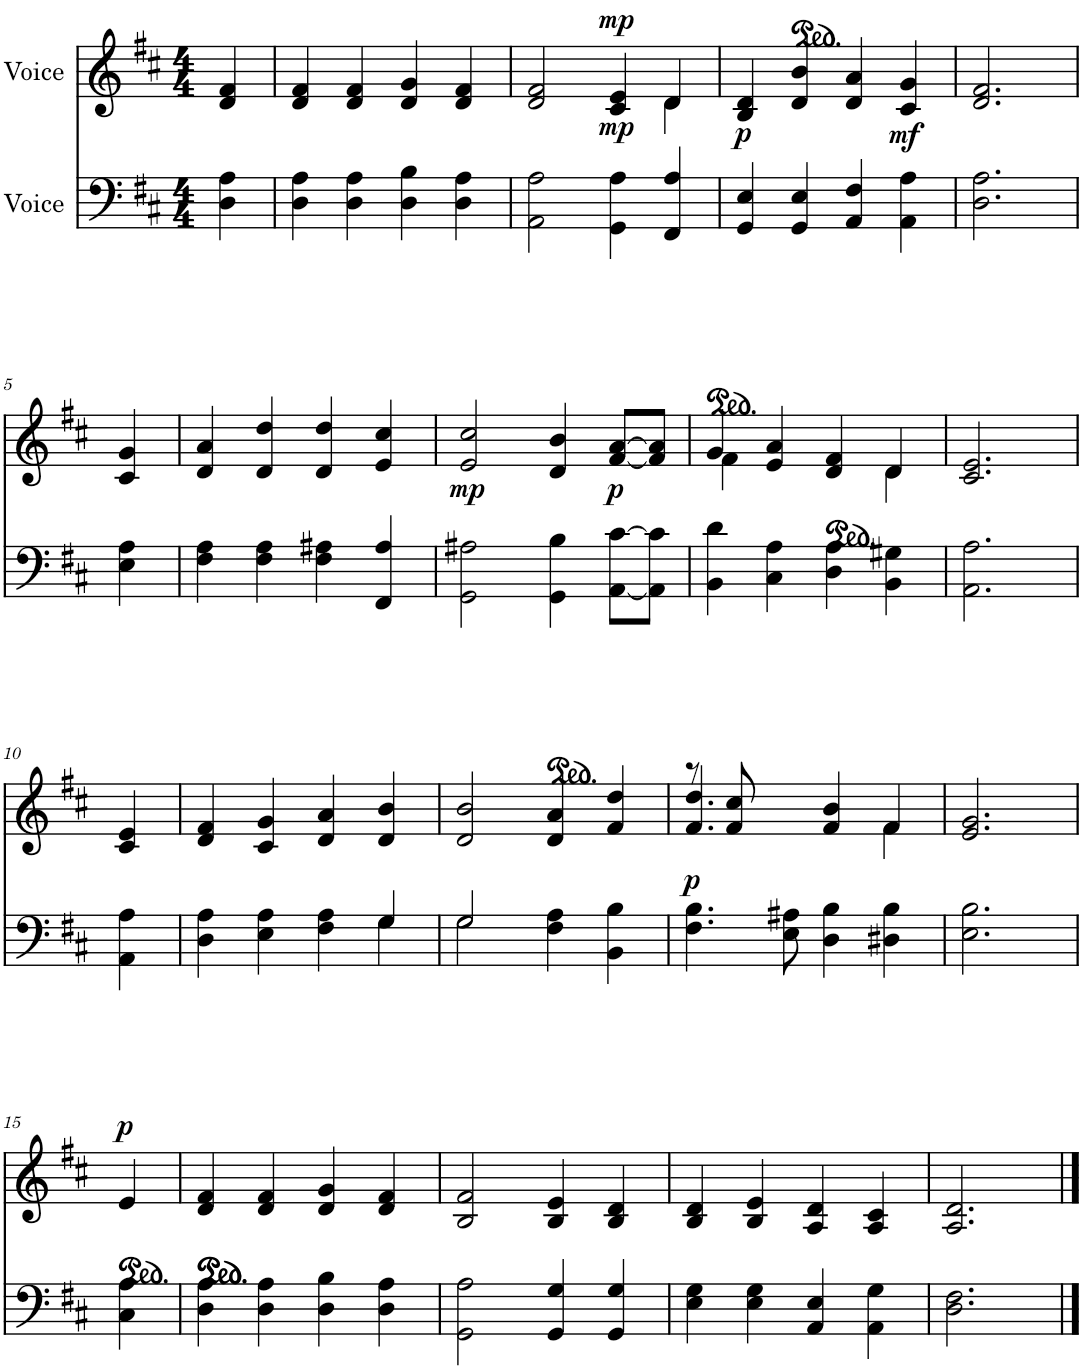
**kern	**dynam	**kern	**dynam
*part2	*part2	*part1	*part1
*staff2	*staff2	*staff1	*staff1
*I"Voice	*	*I"Voice	*
*I'V	*	*I'V	*
*clefF4	*	*clefG2	*
*k[f#c#]	*	*k[f#c#]	*
*M4/4	*	*M4/4	*
=	=	=	=
4D\ 4A\	.	4d/ 4f#/	.
=1	=1	=1	=1
4D\ 4A\	.	4d/ 4f#/	.
4D\ 4A\	.	4d/ 4f#/	.
4D\ 4B\	.	4d/ 4g/	.
4D\ 4A\	.	4d/ 4f#/	.
=2	=2	=2	=2
*	*	*^	*
2AA\ 2A\	.	2d/ 2f#/	2.ryy	.
!	!	!	!	!LO:DY:a
!	!	!	!	!LO:DY:n=1:b
4GG\ 4A\	.	4c#/ 4e/	.	mp mp
4FF#/ 4A/	.	4d/	4d\	.
=3	=3	=3	=3	=3
!	!	!	!	!LO:DY:b
*	*	*v	*v	*
4GG/ 4E/	.	4B/ 4d/	p
4GG/ 4E/	.	4d/ 4b/	.
4AA/ 4F#/	.	4d/ 4a/	.
!	!	!	!LO:DY:b
4AA\ 4A\	.	4c#/ 4g/	mf
=4	=4	=4	=4
2.D\ 2.A\	.	2.d/ 2.f#/	.
!!LO:LB:g=z
=5	=5	=5	=5
4E\ 4A\	.	4c#/ 4g/	.
=6	=6	=6	=6
4F#\ 4A\	.	4d/ 4a/	.
4F#\ 4A\	.	4d/ 4dd/	.
4F#\ 4A#X\	.	4d/ 4dd/	.
4FF#/ 4A#/	.	4e/ 4cc#/	.
=7	=7	=7	=7
!	!	!	!LO:DY:b
2GG\ 2A#X\	.	2e/ 2cc#/	mp
4GG\ 4B\	.	4d/ 4b/	.
!	!	!	!LO:DY:b
[<8AA\ [>8c#\L	.	[<8f#/ [>8a/L	p
8AA\] 8c#\]J	.	8f#/] 8a/]J	.
=8	=8	=8	=8
*	*	*^	*
4BB\ 4d\	.	4g/	4f#\	.
4C#\ 4A\	.	4e/ 4a/	2ryy	.
4D\ 4A\	.	4d/ 4f#/	.	.
4BB\ 4G#X\	.	4d/	4d\	.
*	*	*v	*v	*
=9	=9	=9	=9
2.AA\ 2.A\	.	2.c#/ 2.e/	.
!!LO:LB:g=z
=10	=10	=10	=10
4AA\ 4A\	.	4c#/ 4e/	.
=11	=11	=11	=11
*^	*	*	*
4D\ 4A\	2.ryy	.	4d/ 4f#/	.
4E\ 4A\	.	.	4c#/ 4g/	.
4F#\ 4A\	.	.	4d/ 4a/	.
4G\	4G/	.	4d/ 4b/	.
=12	=12	=12	=12	=12
2G/	2G\	.	2d/ 2b/	.
2ryy	4F#\ 4A\	.	4d/ 4a/	.
.	4BB\ 4B\	.	4f#/ 4dd/	.
=13	=13	=13	=13	=13
*	*	*	*^	*
!	!	!LO:DY:a	!	!	!
*v	*v	*	*	*	*
4.F#\ 4.B\	p	8r	4.f#/ 4.dd/	.
.	.	8f#/ 8cc#/	.	.
.	.	4ryy	.	.
8E\ 8A#X\	.	.	4.ryy	.
4D\ 4B\	.	4f#/ 4b/	.	.
4D#X\ 4B\	.	4f#/	4f#\	.
*	*	*v	*v	*
=14	=14	=14	=14
2.E\ 2.B\	.	2.e/ 2.g/	.
!!LO:LB:g=z
=15	=15	=15	=15
!	!	!	!LO:DY:a
4C#\ 4A\	.	4e/	p
=16	=16	=16	=16
4D\ 4A\	.	4d/ 4f#/	.
4D\ 4A\	.	4d/ 4f#/	.
4D\ 4B\	.	4d/ 4g/	.
4D\ 4A\	.	4d/ 4f#/	.
=17	=17	=17	=17
2GG\ 2A\	.	2B/ 2f#/	.
4GG/ 4G/	.	4B/ 4e/	.
4GG/ 4G/	.	4B/ 4d/	.
=18	=18	=18	=18
4E\ 4G\	.	4B/ 4d/	.
4E\ 4G\	.	4B/ 4e/	.
4AA/ 4E/	.	4A/ 4d/	.
4AA\ 4G\	.	4A/ 4c#/	.
=19	=19	=19	=19
2.D\ 2.F#\	.	2.A/ 2.d/	.
==	==	==	==
*-	*-	*-	*-
